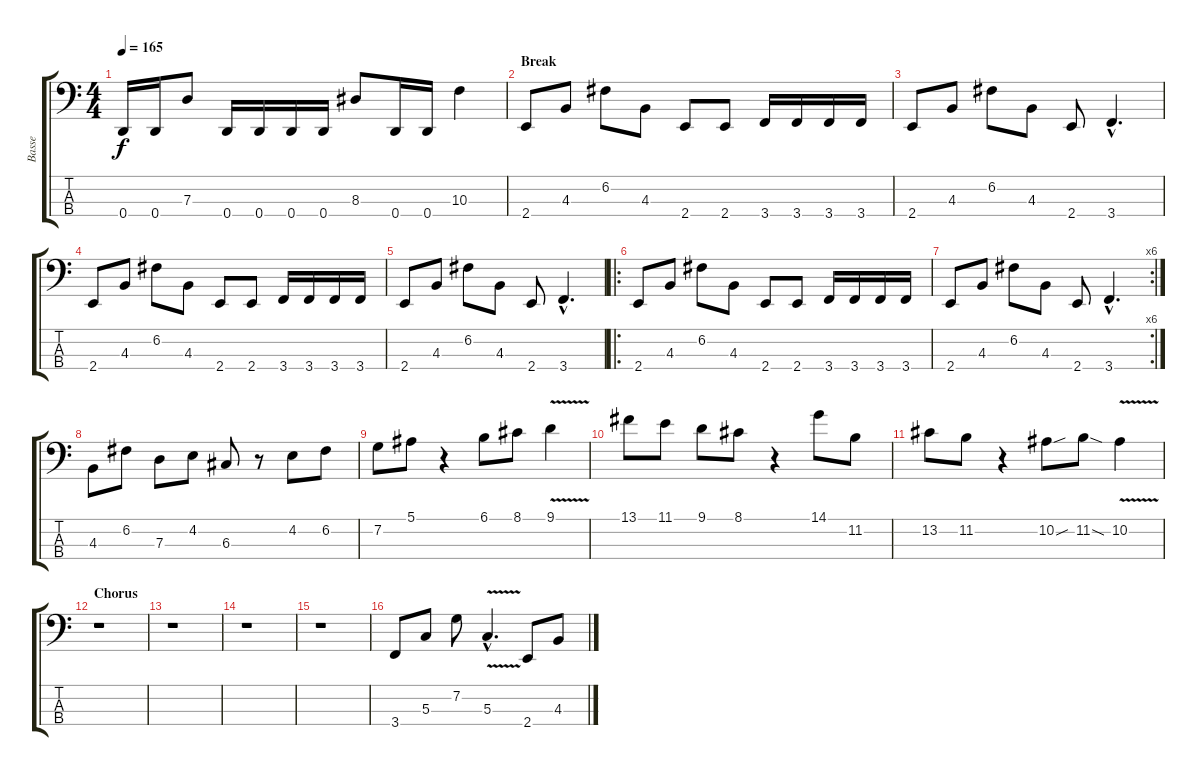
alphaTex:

\track ("Basse" "Basse") {instrument electricbasspick}
\staff {score tabs}
\tuning (F2 C2 G1 D1) {hide}
\ts (4 4)
\tempo 165
\clef f4
\ks c
0.4.16{dy f} 0.4.16 7.3.8 0.4.16 0.4.16 0.4.16 0.4.16 8.3.8 0.4.16 0.4.16 10.3.4 |
\section ("" "Break")
2.4.8 4.3.8 6.2.8 4.3.8 2.4.8 2.4.8 3.4.16 3.4.16 3.4.16 3.4.16 |
2.4.8 4.3.8 6.2.8 4.3.8 2.4.8 3.4{hac}.4{d} |
2.4.8 4.3.8 6.2.8 4.3.8 2.4.8 2.4.8 3.4.16 3.4.16 3.4.16 3.4.16 |
2.4.8 4.3.8 6.2.8 4.3.8 2.4.8 3.4{hac}.4{d} |
\ro
2.4.8 4.3.8 6.2.8 4.3.8 2.4.8 2.4.8 3.4.16 3.4.16 3.4.16 3.4.16 |
\rc 6
2.4.8 4.3.8 6.2.8 4.3.8 2.4.8 3.4{hac}.4{d} |
4.3.8 6.2.8 7.3.8 4.2.8 6.3.8 r.8 4.2.8 6.2.8 |
7.2.8 5.1.8 r.4 6.1.8 8.1.8 9.1{v}.4 |
13.1.8 11.1.8 9.1.8 8.1.8 r.4 14.1.8 11.2.8 |
13.2.8 11.2.8 r.4 10.2{sou}.8 11.2{sod}.8 10.2{v}.4 |
\section ("" "Chorus")
r.1 |
r.1 |
r.1 |
r.1 |
3.4.8 5.3.8 7.2.8 5.3{v hac}.4{d} 2.4.8 4.3.8
